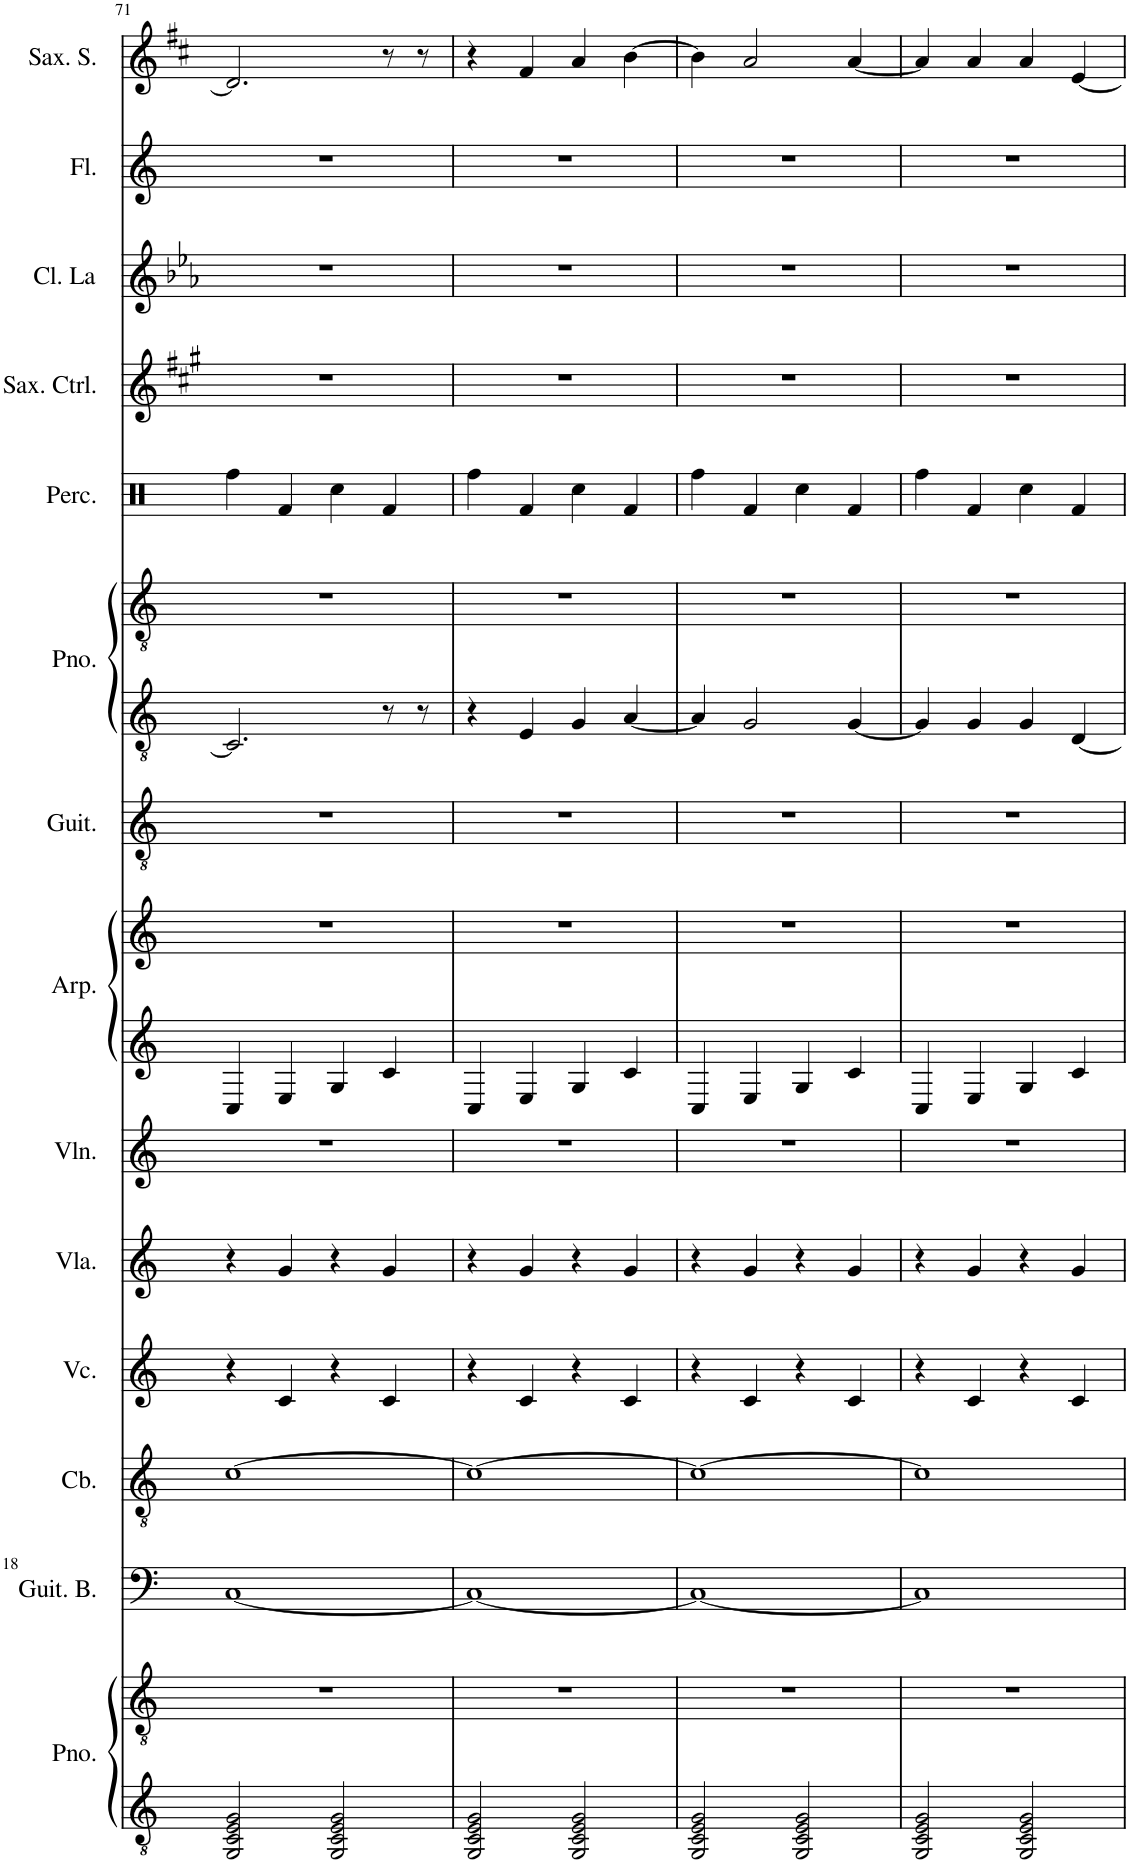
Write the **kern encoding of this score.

**kern	**kern	**kern	**kern	**kern	**kern	**kern	**kern	**kern	**kern	**kern	**kern	**kern	**kern	**kern	**kern	**kern
*part14	*part14	*part13	*part12	*part11	*part10	*part9	*part8	*part8	*part7	*part6	*part6	*part5	*part4	*part3	*part2	*part1
*staff17	*staff16	*staff15	*staff14	*staff13	*staff12	*staff11	*staff10	*staff9	*staff8	*staff7	*staff6	*staff5	*staff4	*staff3	*staff2	*staff1
*I"Piano	*	*I"Guitare Basse	*I"Contrabajo	*I"Violonchelo	*I"Viola	*I"Violín	*I"Arpa	*	*I"Guitarra acústica	*I"Piano	*	*I"Set de percusión	*I"Saxofón contralto	*I"Clarinete en La	*I"Flauta	*I"Saxophone Soprano
*I'Pno.	*	*I'Guit. B.	*I'Cb.	*I'Vc.	*I'Vla.	*I'Vln.	*I'Arp.	*	*I'Guit.	*I'Pno.	*	*I'Perc.	*I'Sax. Ctrl.	*I'Cl. La	*I'Fl.	*I'Sax. S.
!!LO:PB:g=z
*clefGv2	*clefGv2	*clefF4	*clefGv2	*clefG2	*clefG2	*clefG2	*clefG2	*clefG2	*clefGv2	*clefGv2	*clefGv2	*clefX	*clefG2	*clefG2	*clefG2	*clefG2
*	*	*Trd7c12	*Trd7c12	*	*	*	*	*	*	*	*	*	*Trd5c9	*Trd2c3	*	*Trd1c2
*k[]	*k[]	*k[]	*k[]	*k[]	*k[]	*k[]	*k[]	*k[]	*k[]	*k[]	*k[]	*k[]	*k[f#c#g#]	*k[b-e-a-]	*k[]	*k[f#c#]
*M4/4	*M4/4	*M4/4	*M4/4	*M4/4	*M4/4	*M4/4	*M4/4	*M4/4	*M4/4	*M4/4	*M4/4	*M4/4	*M4/4	*M4/4	*M4/4	*M4/4
=71	=71	=71	=71	=71	=71	=71	=71	=71	=71	=71	=71	=71	=71	=71	=71	=71
2GG/ 2C/ 2E/ 2G/	1r	[1C	[1c	4r	4r	1r	4C/	1r	1r	2.C/]	1r	4Rff\	1r	1r	1r	2.d/]
.	.	.	.	4c/	4g/	.	4E/	.	.	.	.	4Rf/	.	.	.	.
2GG/ 2C/ 2E/ 2G/	.	.	.	4r	4r	.	4G/	.	.	.	.	4Rcc\	.	.	.	.
.	.	.	.	4c/	4g/	.	4c/	.	.	8r	.	4Rf/	.	.	.	8r
.	.	.	.	.	.	.	.	.	.	8r	.	.	.	.	.	8r
=72	=72	=72	=72	=72	=72	=72	=72	=72	=72	=72	=72	=72	=72	=72	=72	=72
2GG/ 2C/ 2E/ 2G/	1r	1C_	1c_	4r	4r	1r	4C/	1r	1r	4r	1r	4Rff\	1r	1r	1r	4r
.	.	.	.	4c/	4g/	.	4E/	.	.	4E/	.	4Rf/	.	.	.	4f#/
2GG/ 2C/ 2E/ 2G/	.	.	.	4r	4r	.	4G/	.	.	4G/	.	4Rcc\	.	.	.	4a/
.	.	.	.	4c/	4g/	.	4c/	.	.	[4A/	.	4Rf/	.	.	.	[4b\
=73	=73	=73	=73	=73	=73	=73	=73	=73	=73	=73	=73	=73	=73	=73	=73	=73
2GG/ 2C/ 2E/ 2G/	1r	1C_	1c_	4r	4r	1r	4C/	1r	1r	4A/]	1r	4Rff\	1r	1r	1r	4b\]
.	.	.	.	4c/	4g/	.	4E/	.	.	2G/	.	4Rf/	.	.	.	2a/
2GG/ 2C/ 2E/ 2G/	.	.	.	4r	4r	.	4G/	.	.	.	.	4Rcc\	.	.	.	.
.	.	.	.	4c/	4g/	.	4c/	.	.	[4G/	.	4Rf/	.	.	.	[4a/
=74	=74	=74	=74	=74	=74	=74	=74	=74	=74	=74	=74	=74	=74	=74	=74	=74
2GG/ 2C/ 2E/ 2G/	1r	1C]	1c]	4r	4r	1r	4C/	1r	1r	4G/]	1r	4Rff\	1r	1r	1r	4a/]
.	.	.	.	4c/	4g/	.	4E/	.	.	4G/	.	4Rf/	.	.	.	4a/
2GG/ 2C/ 2E/ 2G/	.	.	.	4r	4r	.	4G/	.	.	4G/	.	4Rcc\	.	.	.	4a/
.	.	.	.	4c/	4g/	.	4c/	.	.	[4D/	.	4Rf/	.	.	.	[4e/
=	=	=	=	=	=	=	=	=	=	=	=	=	=	=	=	=
*-	*-	*-	*-	*-	*-	*-	*-	*-	*-	*-	*-	*-	*-	*-	*-	*-
